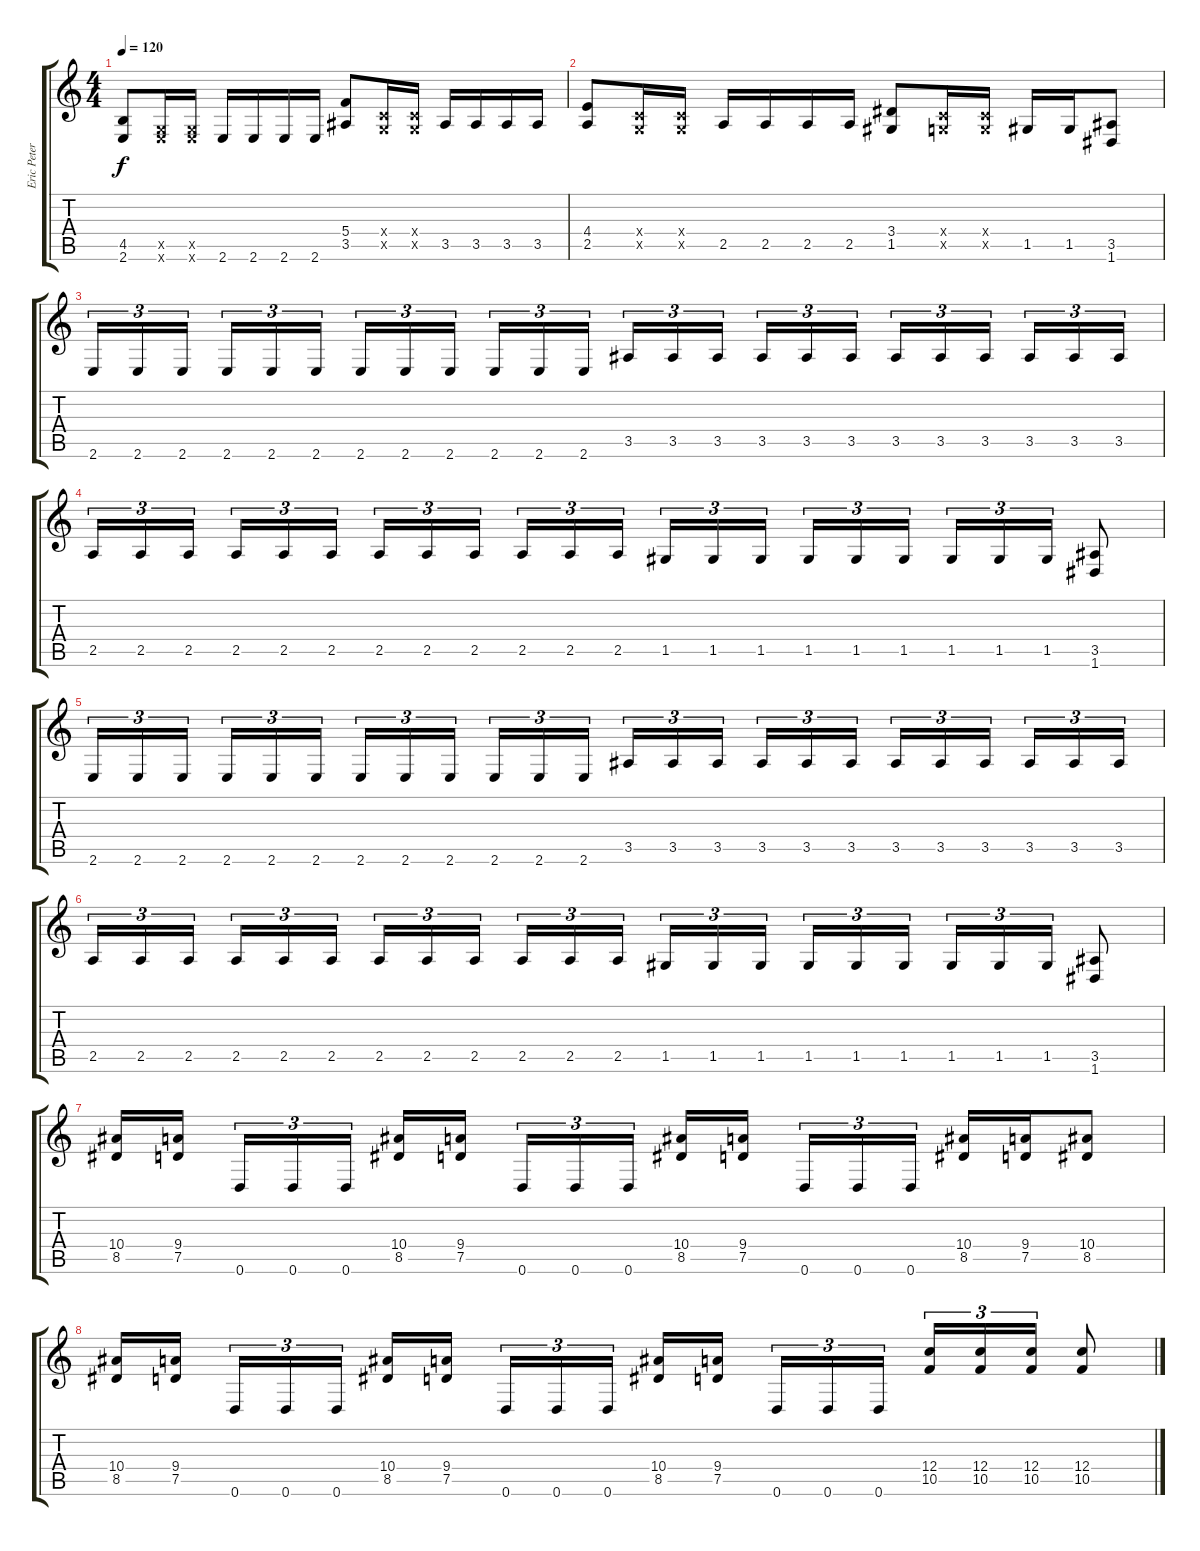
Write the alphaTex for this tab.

\track ("Eric Peterson" "Eric Peter") {instrument distortionguitar}
\staff {score tabs}
\tuning (D4 A3 F3 C3 G2 D2) {hide}
\ts (4 4)
\tempo 120
\clef g2
\ks c
(4.5 2.6).8{dy f} (0.5{x} 2.6{x}).16 (0.5{x} 2.6{x}).16 2.6.16 2.6.16 2.6.16 2.6.16 (5.4 3.5).8 (0.4{x} 0.5{x}).16 (0.4{x} 0.5{x}).16 3.5.16 3.5.16 3.5.16 3.5.16 |
(4.4 2.5).8 (0.4{x} 0.5{x}).16 (0.4{x} 0.5{x}).16 2.5.16 2.5.16 2.5.16 2.5.16 (3.4 1.5).8 (0.4{x} 0.5{x}).16 (0.4{x} 0.5{x}).16 1.5.16 1.5.16 (3.5 1.6).8 |
2.6.16{tu (3 2)} 2.6.16{tu (3 2)} 2.6.16{tu (3 2)} 2.6.16{tu (3 2)} 2.6.16{tu (3 2)} 2.6.16{tu (3 2)} 2.6.16{tu (3 2)} 2.6.16{tu (3 2)} 2.6.16{tu (3 2)} 2.6.16{tu (3 2)} 2.6.16{tu (3 2)} 2.6.16{tu (3 2)} 3.5.16{tu (3 2)} 3.5.16{tu (3 2)} 3.5.16{tu (3 2)} 3.5.16{tu (3 2)} 3.5.16{tu (3 2)} 3.5.16{tu (3 2)} 3.5.16{tu (3 2)} 3.5.16{tu (3 2)} 3.5.16{tu (3 2)} 3.5.16{tu (3 2)} 3.5.16{tu (3 2)} 3.5.16{tu (3 2)} |
2.5.16{tu (3 2)} 2.5.16{tu (3 2)} 2.5.16{tu (3 2)} 2.5.16{tu (3 2)} 2.5.16{tu (3 2)} 2.5.16{tu (3 2)} 2.5.16{tu (3 2)} 2.5.16{tu (3 2)} 2.5.16{tu (3 2)} 2.5.16{tu (3 2)} 2.5.16{tu (3 2)} 2.5.16{tu (3 2)} 1.5.16{tu (3 2)} 1.5.16{tu (3 2)} 1.5.16{tu (3 2)} 1.5.16{tu (3 2)} 1.5.16{tu (3 2)} 1.5.16{tu (3 2)} 1.5.16{tu (3 2)} 1.5.16{tu (3 2)} 1.5.16{tu (3 2)} (3.5 1.6).8 |
2.6.16{tu (3 2)} 2.6.16{tu (3 2)} 2.6.16{tu (3 2)} 2.6.16{tu (3 2)} 2.6.16{tu (3 2)} 2.6.16{tu (3 2)} 2.6.16{tu (3 2)} 2.6.16{tu (3 2)} 2.6.16{tu (3 2)} 2.6.16{tu (3 2)} 2.6.16{tu (3 2)} 2.6.16{tu (3 2)} 3.5.16{tu (3 2)} 3.5.16{tu (3 2)} 3.5.16{tu (3 2)} 3.5.16{tu (3 2)} 3.5.16{tu (3 2)} 3.5.16{tu (3 2)} 3.5.16{tu (3 2)} 3.5.16{tu (3 2)} 3.5.16{tu (3 2)} 3.5.16{tu (3 2)} 3.5.16{tu (3 2)} 3.5.16{tu (3 2)} |
2.5.16{tu (3 2)} 2.5.16{tu (3 2)} 2.5.16{tu (3 2)} 2.5.16{tu (3 2)} 2.5.16{tu (3 2)} 2.5.16{tu (3 2)} 2.5.16{tu (3 2)} 2.5.16{tu (3 2)} 2.5.16{tu (3 2)} 2.5.16{tu (3 2)} 2.5.16{tu (3 2)} 2.5.16{tu (3 2)} 1.5.16{tu (3 2)} 1.5.16{tu (3 2)} 1.5.16{tu (3 2)} 1.5.16{tu (3 2)} 1.5.16{tu (3 2)} 1.5.16{tu (3 2)} 1.5.16{tu (3 2)} 1.5.16{tu (3 2)} 1.5.16{tu (3 2)} (3.5 1.6).8 |
(10.4 8.5).16 (9.4 7.5).16 0.6.16{tu (3 2)} 0.6.16{tu (3 2)} 0.6.16{tu (3 2)} (10.4 8.5).16 (9.4 7.5).16 0.6.16{tu (3 2)} 0.6.16{tu (3 2)} 0.6.16{tu (3 2)} (10.4 8.5).16 (9.4 7.5).16 0.6.16{tu (3 2)} 0.6.16{tu (3 2)} 0.6.16{tu (3 2)} (10.4 8.5).16 (9.4 7.5).16 (10.4 8.5).8 |
(10.4 8.5).16 (9.4 7.5).16 0.6.16{tu (3 2)} 0.6.16{tu (3 2)} 0.6.16{tu (3 2)} (10.4 8.5).16 (9.4 7.5).16 0.6.16{tu (3 2)} 0.6.16{tu (3 2)} 0.6.16{tu (3 2)} (10.4 8.5).16 (9.4 7.5).16 0.6.16{tu (3 2)} 0.6.16{tu (3 2)} 0.6.16{tu (3 2)} (12.4 10.5).16{tu (3 2)} (12.4 10.5).16{tu (3 2)} (12.4 10.5).16{tu (3 2)} (12.4 10.5).8
